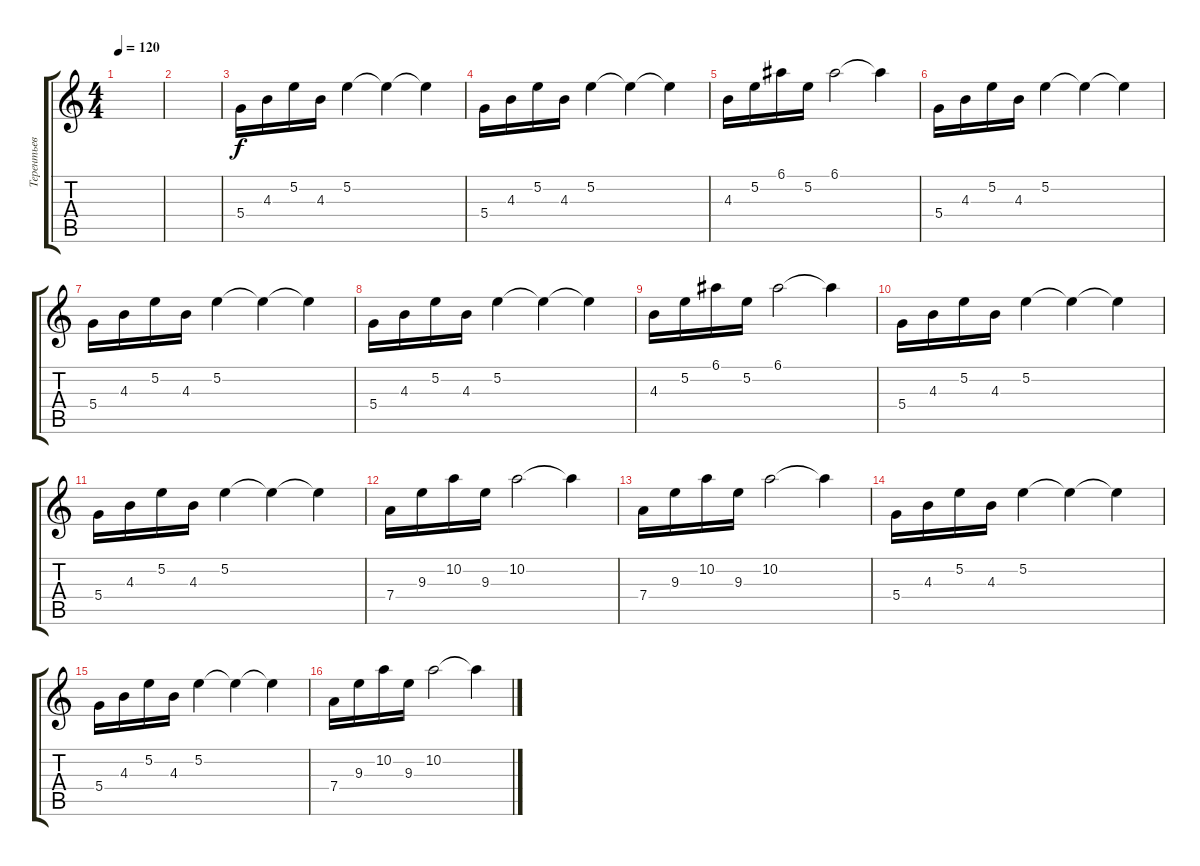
\track ("Терентьев" "Терентьев") {instrument acousticguitarnylon}
\staff {score tabs}
\tuning (E4 B3 G3 D3 A2 E2) {hide}
\ts (4 4)
\tempo 120
\clef g2
\ks c
|
|
5.4.16 4.3.16 5.2.16 4.3.16 5.2.4 5.2{t}.4 5.2{t}.4 |
5.4.16 4.3.16 5.2.16 4.3.16 5.2.4 5.2{t}.4 5.2{t}.4 |
4.3.16 5.2.16 6.1.16 5.2.16 6.1.2 6.1{t}.4 |
5.4.16 4.3.16 5.2.16 4.3.16 5.2.4 5.2{t}.4 5.2{t}.4 |
5.4.16 4.3.16 5.2.16 4.3.16 5.2.4 5.2{t}.4 5.2{t}.4 |
5.4.16 4.3.16 5.2.16 4.3.16 5.2.4 5.2{t}.4 5.2{t}.4 |
4.3.16 5.2.16 6.1.16 5.2.16 6.1.2 6.1{t}.4 |
5.4.16 4.3.16 5.2.16 4.3.16 5.2.4 5.2{t}.4 5.2{t}.4 |
5.4.16 4.3.16 5.2.16 4.3.16 5.2.4 5.2{t}.4 5.2{t}.4 |
7.4.16 9.3.16 10.2.16 9.3.16 10.2.2 10.2{t}.4 |
7.4.16 9.3.16 10.2.16 9.3.16 10.2.2 10.2{t}.4 |
5.4.16 4.3.16 5.2.16 4.3.16 5.2.4 5.2{t}.4 5.2{t}.4 |
5.4.16 4.3.16 5.2.16 4.3.16 5.2.4 5.2{t}.4 5.2{t}.4 |
7.4.16 9.3.16 10.2.16 9.3.16 10.2.2 10.2{t}.4
